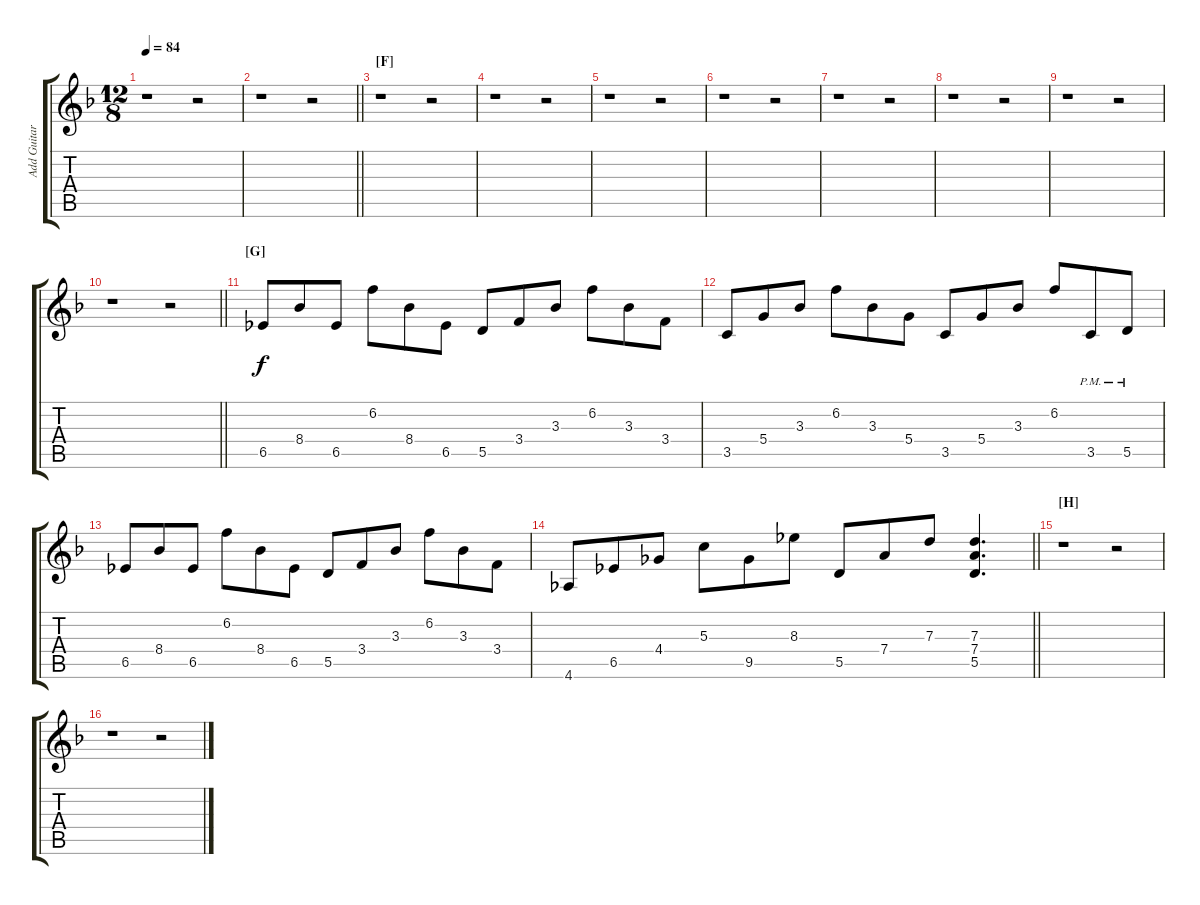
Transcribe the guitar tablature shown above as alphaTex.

\track ("Add Guitar" "Add Guitar") {instrument overdrivenguitar}
\staff {score tabs}
\tuning (E4 B3 G3 D3 A2 E2) {hide}
\ts (12 8)
\tempo 84
\clef g2
\ks dminor
r.1{dy f} r.2 |
\barLineRight lightlight
r.1 r.2 |
\section ("" "[F]")
r.1 r.2 |
r.1 r.2 |
r.1 r.2 |
r.1 r.2 |
r.1 r.2 |
r.1 r.2 |
r.1 r.2 |
\barLineRight lightlight
r.1 r.2 |
\section ("" "[G]")
6.5.8 8.4.8 6.5.8 6.2.8 8.4.8 6.5.8 5.5.8 3.4.8 3.3.8 6.2.8 3.3.8 3.4.8 |
3.5.8 5.4.8 3.3.8 6.2.8 3.3.8 5.4.8 3.5.8 5.4.8 3.3.8 6.2.8 3.5{pm}.8 5.5{pm}.8 |
6.5.8 8.4.8 6.5.8 6.2.8 8.4.8 6.5.8 5.5.8 3.4.8 3.3.8 6.2.8 3.3.8 3.4.8 |
\barLineRight lightlight
4.6.8 6.5.8 4.4.8 5.3.8 9.5.8 8.3.8 5.5.8 7.4.8 7.3.8 (7.3 7.4 5.5).4{d} |
\section ("" "[H]")
r.1 r.2 |
r.1 r.2
